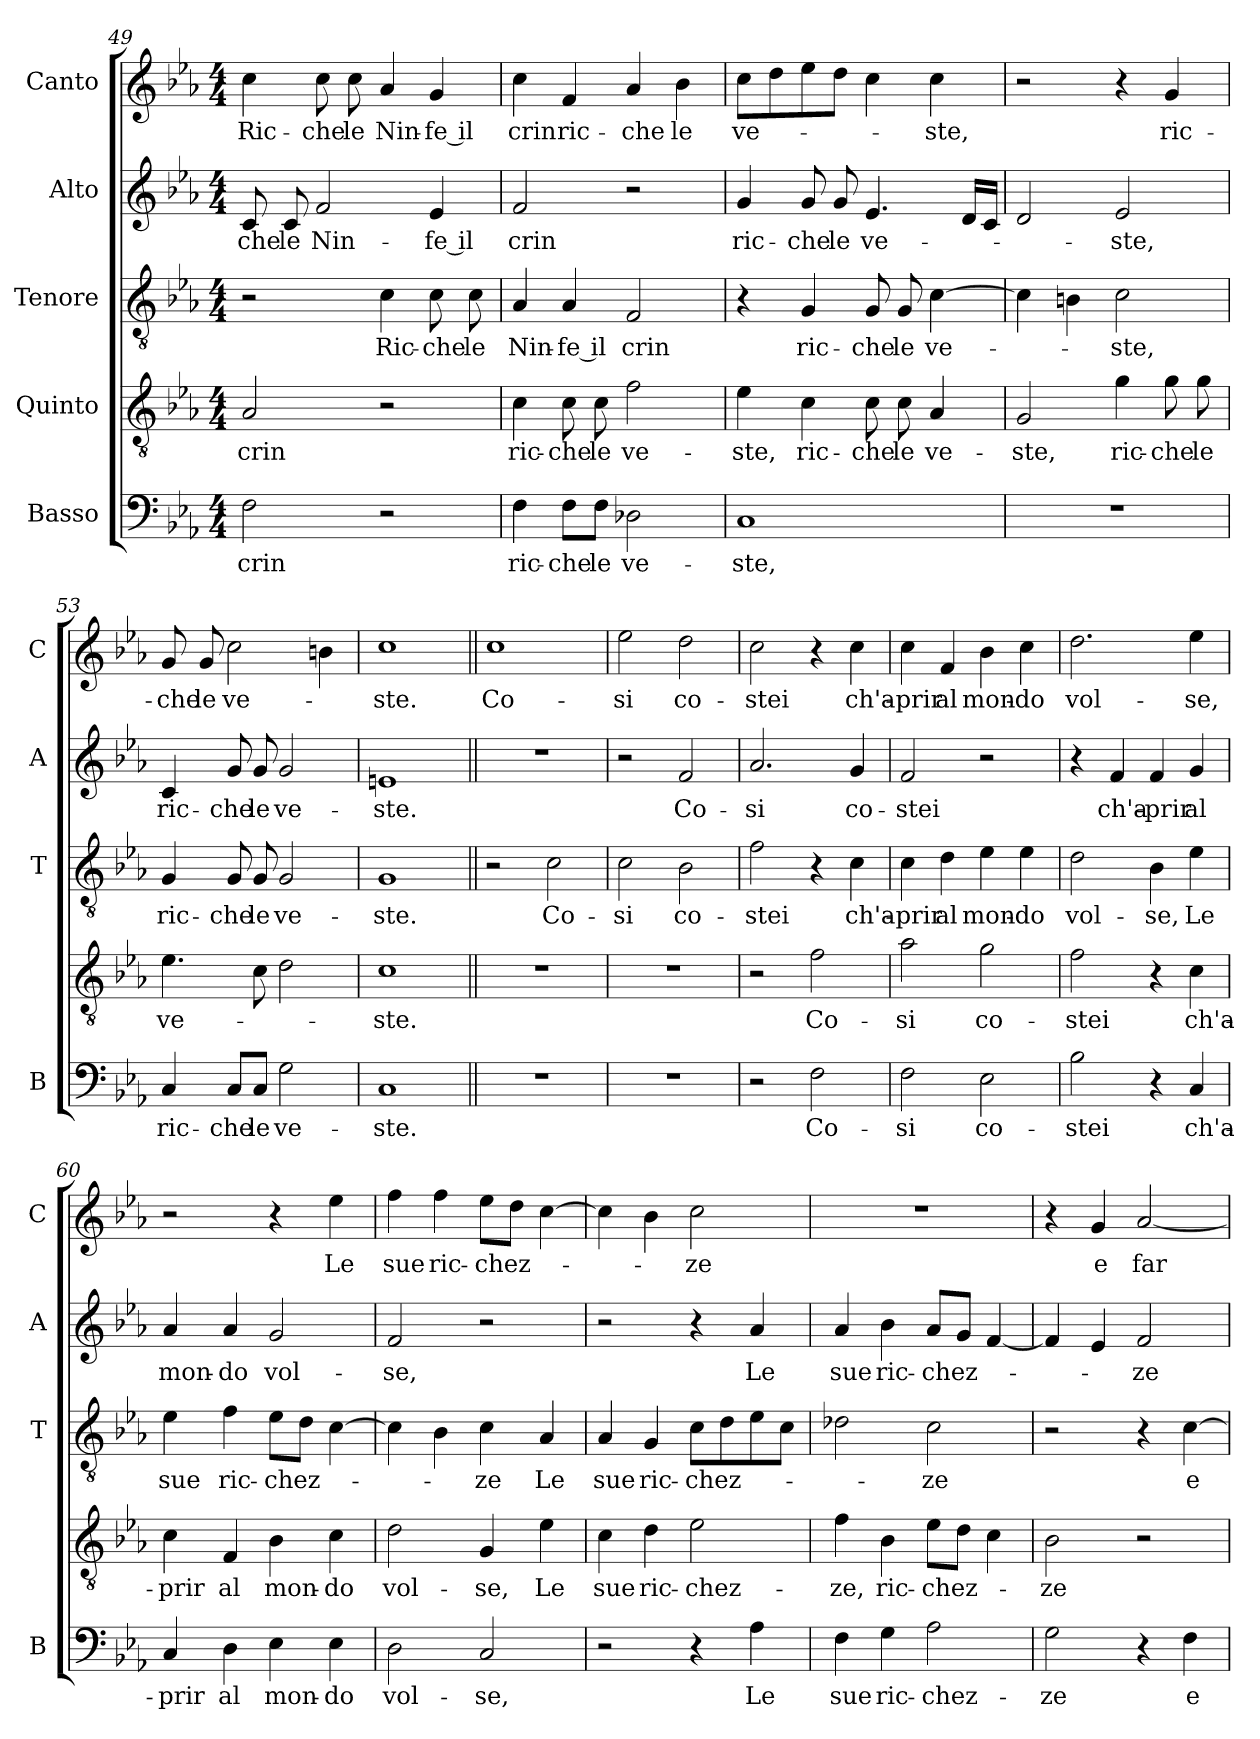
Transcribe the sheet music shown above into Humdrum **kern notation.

**kern	**text	**kern	**text	**kern	**text	**kern	**text	**kern	**text
*part5	*part5	*part4	*part4	*part3	*part3	*part2	*part2	*part1	*part1
*staff5	*staff5	*staff4	*staff4	*staff3	*staff3	*staff2	*staff2	*staff1	*staff1
*I"Basso	*	*I"Quinto	*	*I"Tenore	*	*I"Alto	*	*I"Canto	*
*I'B	*	*	*	*I'T	*	*I'A	*	*I'C	*
*clefF4	*	*clefGv2	*	*clefGv2	*	*clefG2	*	*clefG2	*
*k[b-e-a-]	*	*k[b-e-a-]	*	*k[b-e-a-]	*	*k[b-e-a-]	*	*k[b-e-a-]	*
*E-:	*	*E-:	*	*E-:	*	*E-:	*	*E-:	*
*M4/4	*	*M4/4	*	*M4/4	*	*M4/4	*	*M4/4	*
=49	=49	=49	=49	=49	=49	=49	=49	=49	=49
!	!LO:LY:b	!	!LO:LY:b	!	!	!	!LO:LY:b	!	!LO:LY:b
2F\	crin	2A-/	crin	2r	.	8c/	-che	4cc\	Ric-
!	!	!	!	!	!	!	!LO:LY:b	!	!
.	.	.	.	.	.	8c/	le	.	.
!	!	!	!	!	!	!	!LO:LY:b	!	!LO:LY:b
.	.	.	.	.	.	2f/	Nin-	8cc\	-che
!	!	!	!	!	!	!	!	!	!LO:LY:b
.	.	.	.	.	.	.	.	8cc\	le
!	!	!	!	!	!LO:LY:b	!	!	!	!LO:LY:b
2r	.	2r	.	4c\	Ric-	.	.	4a-/	Nin-
!	!	!	!	!	!LO:LY:b	!	!LO:LY:b	!	!LO:LY:b
.	.	.	.	8c\	-che	4e-/	-fe il	4g/	-fe il
!	!	!	!	!	!LO:LY:b	!	!	!	!
.	.	.	.	8c\	le	.	.	.	.
=50	=50	=50	=50	=50	=50	=50	=50	=50	=50
!	!LO:LY:b	!	!LO:LY:b	!	!LO:LY:b	!	!LO:LY:b	!	!LO:LY:b
4F\	ric-	4c\	ric-	4A-/	Nin-	2f/	crin	4cc\	crin
!	!LO:LY:b	!	!LO:LY:b	!	!LO:LY:b	!	!	!	!LO:LY:b
8F\L	-che	8c\	-che	4A-/	-fe il	.	.	4f/	ric-
!	!LO:LY:b	!	!LO:LY:b	!	!	!	!	!	!
8F\J	le	8c\	le	.	.	.	.	.	.
!	!LO:LY:b	!	!LO:LY:b	!	!LO:LY:b	!	!	!	!LO:LY:b
2D-X\	ve-	2f\	ve-	2F/	crin	2r	.	4a-/	-che
!	!	!	!	!	!	!	!	!	!LO:LY:b
.	.	.	.	.	.	.	.	4b-\	le
!!LO:LB:g=z
=51	=51	=51	=51	=51	=51	=51	=51	=51	=51
!	!LO:LY:b	!	!LO:LY:b	!	!	!	!LO:LY:b	!	!LO:LY:b
1C	-ste,	4e-\	-ste,	4r	.	4g/	ric-	8cc\L	ve-
.	.	.	.	.	.	.	.	8dd\	.
!	!	!	!LO:LY:b	!	!LO:LY:b	!	!LO:LY:b	!	!
.	.	4c\	ric-	4G/	ric-	8g/	-che	8ee-\	.
!	!	!	!	!	!	!	!LO:LY:b	!	!
.	.	.	.	.	.	8g/	le	8dd\J	.
!	!	!	!LO:LY:b	!	!LO:LY:b	!	!LO:LY:b	!	!
.	.	8c\	-che	8G/	-che	4.e-/	ve-	4cc\	.
!	!	!	!LO:LY:b	!	!LO:LY:b	!	!	!	!
.	.	8c\	le	8G/	le	.	.	.	.
!	!	!	!LO:LY:b	!	!LO:LY:b	!	!	!	!LO:LY:b
.	.	4A-/	ve-	[4c\	ve-	.	.	4cc\	-ste,
.	.	.	.	.	.	16d/LL	.	.	.
.	.	.	.	.	.	16c/JJ	.	.	.
=52	=52	=52	=52	=52	=52	=52	=52	=52	=52
!	!	!	!LO:LY:b	!	!	!	!	!	!
1r	.	2G/	-ste,	4c\]	.	2d/	.	2r	.
.	.	.	.	4Bn\	.	.	.	.	.
!	!	!	!LO:LY:b	!	!LO:LY:b	!	!LO:LY:b	!	!
.	.	4g\	ric-	2c\	-ste,	2e-/	-ste,	4r	.
!	!	!	!LO:LY:b	!	!	!	!	!	!LO:LY:b
.	.	8g\	-che	.	.	.	.	4g/	ric-
!	!	!	!LO:LY:b	!	!	!	!	!	!
.	.	8g\	le	.	.	.	.	.	.
=53	=53	=53	=53	=53	=53	=53	=53	=53	=53
!	!LO:LY:b	!	!LO:LY:b	!	!LO:LY:b	!	!LO:LY:b	!	!LO:LY:b
4C/	ric-	4.e-\	ve-	4G/	ric-	4c/	ric-	8g/	-che
!	!	!	!	!	!	!	!	!	!LO:LY:b
.	.	.	.	.	.	.	.	8g/	le
!	!LO:LY:b	!	!	!	!LO:LY:b	!	!LO:LY:b	!	!LO:LY:b
8C/L	-che	.	.	8G/	-che	8g/	-che	2cc\	ve-
!	!LO:LY:b	!	!	!	!LO:LY:b	!	!LO:LY:b	!	!
8C/J	le	8c\	.	8G/	le	8g/	le	.	.
!	!LO:LY:b	!	!	!	!LO:LY:b	!	!LO:LY:b	!	!
2G\	ve-	2d\	.	2G/	ve-	2g/	ve-	.	.
.	.	.	.	.	.	.	.	4bn\	.
=54	=54	=54	=54	=54	=54	=54	=54	=54	=54
!	!LO:LY:b	!	!LO:LY:b	!	!LO:LY:b	!	!LO:LY:b	!	!LO:LY:b
1C	-ste.	1c	-ste.	1G	-ste.	1en	-ste.	1cc	-ste.
=55||	=55||	=55||	=55||	=55||	=55||	=55||	=55||	=55||	=55||
!	!	!	!	!	!	!	!	!	!LO:LY:b
1r	.	1r	.	2r	.	1r	.	1cc	Co-
!	!	!	!	!	!LO:LY:b	!	!	!	!
.	.	.	.	2c\	Co-	.	.	.	.
=56	=56	=56	=56	=56	=56	=56	=56	=56	=56
!	!	!	!	!	!LO:LY:b	!	!	!	!LO:LY:b
1r	.	1r	.	2c\	-si	2r	.	2ee-\	-si
!	!	!	!	!	!LO:LY:b	!	!LO:LY:b	!	!LO:LY:b
.	.	.	.	2B-\	co-	2f/	Co-	2dd\	co-
=57	=57	=57	=57	=57	=57	=57	=57	=57	=57
!	!	!	!	!	!LO:LY:b	!	!LO:LY:b	!	!LO:LY:b
2r	.	2r	.	2f\	-stei	2.a-/	-si	2cc\	-stei
!	!LO:LY:b	!	!LO:LY:b	!	!	!	!	!	!
2F\	Co-	2f\	Co-	4r	.	.	.	4r	.
!	!	!	!	!	!LO:LY:b	!	!LO:LY:b	!	!LO:LY:b
.	.	.	.	4c\	ch'a-	4g/	co-	4cc\	ch'a-
!!LO:PB:g=z
=58	=58	=58	=58	=58	=58	=58	=58	=58	=58
!	!LO:LY:b	!	!LO:LY:b	!	!LO:LY:b	!	!LO:LY:b	!	!LO:LY:b
2F\	-si	2a-\	-si	4c\	-prir	2f/	-stei	4cc\	-prir
!	!	!	!	!	!LO:LY:b	!	!	!	!LO:LY:b
.	.	.	.	4d\	al	.	.	4f/	al
!	!LO:LY:b	!	!LO:LY:b	!	!LO:LY:b	!	!	!	!LO:LY:b
2E-\	co-	2g\	co-	4e-\	mon-	2r	.	4b-\	mon-
!	!	!	!	!	!LO:LY:b	!	!	!	!LO:LY:b
.	.	.	.	4e-\	-do	.	.	4cc\	-do
=59	=59	=59	=59	=59	=59	=59	=59	=59	=59
!	!LO:LY:b	!	!LO:LY:b	!	!LO:LY:b	!	!	!	!LO:LY:b
2B-\	-stei	2f\	-stei	2d\	vol-	4r	.	2.dd\	vol-
!	!	!	!	!	!	!	!LO:LY:b	!	!
.	.	.	.	.	.	4f/	ch'a-	.	.
!	!	!	!	!	!LO:LY:b	!	!LO:LY:b	!	!
4r	.	4r	.	4B-\	-se,	4f/	-prir	.	.
!	!LO:LY:b	!	!LO:LY:b	!	!LO:LY:b	!	!LO:LY:b	!	!LO:LY:b
4C/	ch'a-	4c\	ch'a-	4e-\	Le	4g/	al	4ee-\	-se,
=60	=60	=60	=60	=60	=60	=60	=60	=60	=60
!	!LO:LY:b	!	!LO:LY:b	!	!LO:LY:b	!	!LO:LY:b	!	!
4C/	-prir	4c\	-prir	4e-\	sue	4a-/	mon-	2r	.
!	!LO:LY:b	!	!LO:LY:b	!	!LO:LY:b	!	!LO:LY:b	!	!
4D\	al	4F/	al	4f\	ric-	4a-/	-do	.	.
!	!LO:LY:b	!	!LO:LY:b	!	!LO:LY:b	!	!LO:LY:b	!	!
4E-\	mon-	4B-\	mon-	8e-\L	-chez-	2g/	vol-	4r	.
.	.	.	.	8d\J	.	.	.	.	.
!	!LO:LY:b	!	!LO:LY:b	!	!	!	!	!	!LO:LY:b
4E-\	-do	4c\	-do	[4c\	.	.	.	4ee-\	Le
=61	=61	=61	=61	=61	=61	=61	=61	=61	=61
!	!LO:LY:b	!	!LO:LY:b	!	!	!	!LO:LY:b	!	!LO:LY:b
2D\	vol-	2d\	vol-	4c\]	.	2f/	-se,	4ff\	sue
!	!	!	!	!	!	!	!	!	!LO:LY:b
.	.	.	.	4B-\	.	.	.	4ff\	ric-
!	!LO:LY:b	!	!LO:LY:b	!	!LO:LY:b	!	!	!	!LO:LY:b
2C/	-se,	4G/	-se,	4c\	-ze	2r	.	8ee-\L	-chez-
.	.	.	.	.	.	.	.	8dd\J	.
!	!	!	!LO:LY:b	!	!LO:LY:b	!	!	!	!
.	.	4e-\	Le	4A-/	Le	.	.	[4cc\	.
=62	=62	=62	=62	=62	=62	=62	=62	=62	=62
!	!	!	!LO:LY:b	!	!LO:LY:b	!	!	!	!
2r	.	4c\	sue	4A-/	sue	2r	.	4cc\]	.
!	!	!	!LO:LY:b	!	!LO:LY:b	!	!	!	!
.	.	4d\	ric-	4G/	ric-	.	.	4b-\	.
!	!	!	!LO:LY:b	!	!LO:LY:b	!	!	!	!LO:LY:b
4r	.	2e-\	-chez-	8c\L	-chez-	4r	.	2cc\	-ze
.	.	.	.	8d\	.	.	.	.	.
!	!LO:LY:b	!	!	!	!	!	!LO:LY:b	!	!
4A-\	Le	.	.	8e-\	.	4a-/	Le	.	.
.	.	.	.	8c\J	.	.	.	.	.
=63	=63	=63	=63	=63	=63	=63	=63	=63	=63
!	!LO:LY:b	!	!LO:LY:b	!	!	!	!LO:LY:b	!	!
4F\	sue	4f\	-ze,	2d-X\	.	4a-/	sue	1r	.
!	!LO:LY:b	!	!LO:LY:b	!	!	!	!LO:LY:b	!	!
4G\	ric-	4B-\	ric-	.	.	4b-\	ric-	.	.
!	!LO:LY:b	!	!LO:LY:b	!	!LO:LY:b	!	!LO:LY:b	!	!
2A-\	-chez-	8e-\L	-chez-	2c\	-ze	8a-/L	-chez-	.	.
.	.	8d\J	.	.	.	8g/J	.	.	.
.	.	4c\	.	.	.	[4f/	.	.	.
=64	=64	=64	=64	=64	=64	=64	=64	=64	=64
!	!LO:LY:b	!	!LO:LY:b	!	!	!	!	!	!
2G\	-ze	2B-\	-ze	2r	.	4f/]	.	4r	.
!	!	!	!	!	!	!	!	!	!LO:LY:b
.	.	.	.	.	.	4e-/	.	4g/	e
!	!	!	!	!	!	!	!LO:LY:b	!	!LO:LY:b
4r	.	2r	.	4r	.	2f/	-ze	[2a-/	far
!	!LO:LY:b	!	!	!	!LO:LY:b	!	!	!	!
4F\	e	.	.	[4c\	e	.	.	.	.
=	=	=	=	=	=	=	=	=	=
*-	*-	*-	*-	*-	*-	*-	*-	*-	*-
